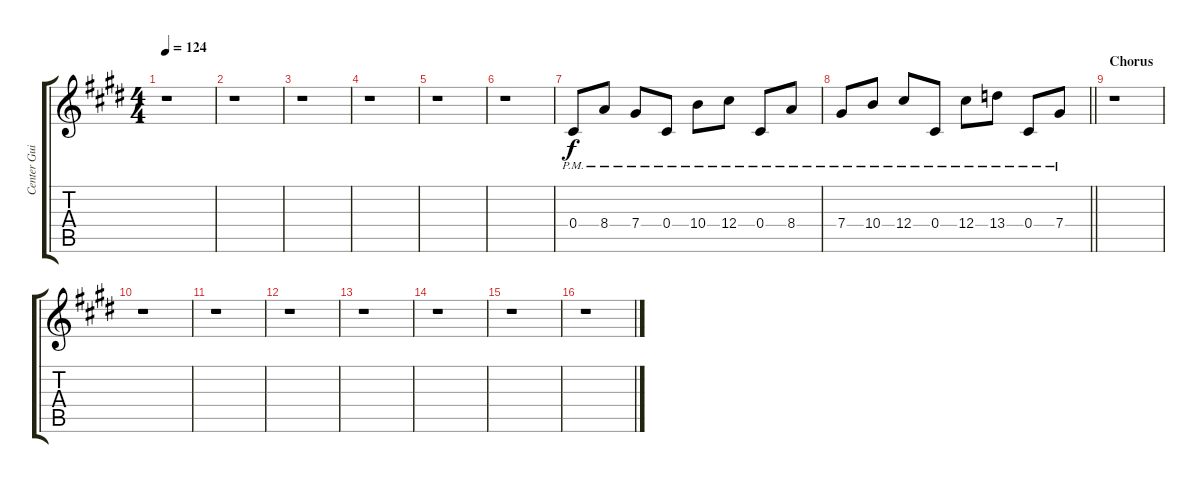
\track ("Center Guitar I" "Center Gui") {instrument overdrivenguitar}
\staff {score tabs}
\tuning (Eb4 Bb3 Gb3 Db3 Ab2 Db2) {hide}
\ts (4 4)
\tempo 124
\clef g2
\ks e
r.1{dy f} |
r.1 |
r.1 |
r.1 |
r.1 |
r.1 |
0.4{pm}.8 8.4{pm}.8 7.4{pm}.8 0.4{pm}.8 10.4{pm}.8 12.4{pm}.8 0.4{pm}.8 8.4{pm}.8 |
\barLineRight lightlight
7.4{pm}.8 10.4{pm}.8 12.4{pm}.8 0.4{pm}.8 12.4{pm}.8 13.4{pm}.8 0.4{pm}.8 7.4{pm}.8 |
\section ("" "Chorus")
r.1 |
r.1 |
r.1 |
r.1 |
r.1 |
r.1 |
r.1 |
r.1
